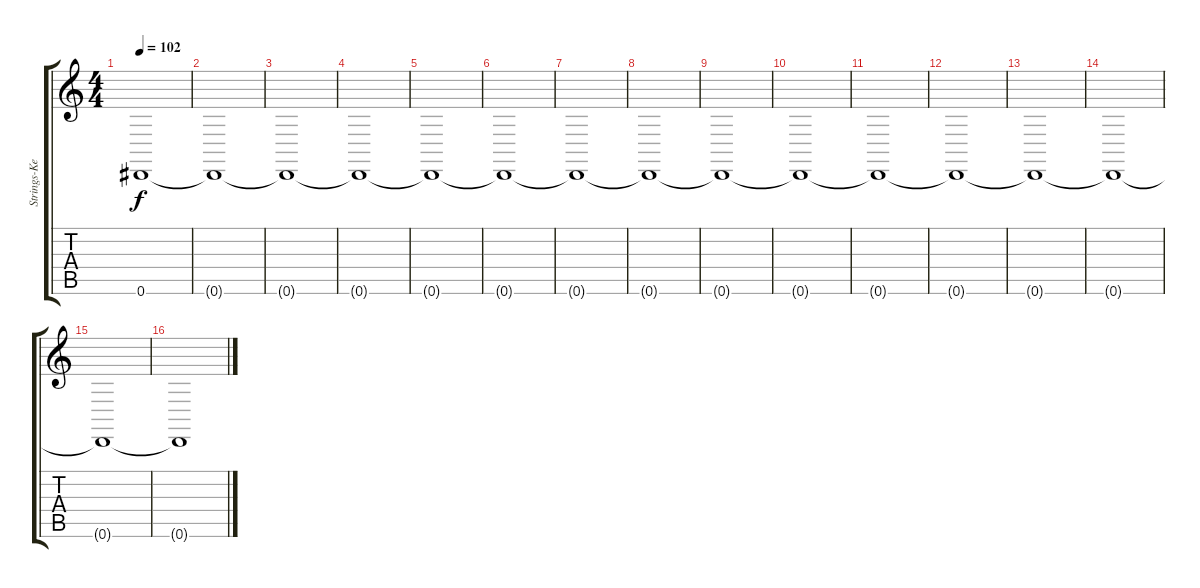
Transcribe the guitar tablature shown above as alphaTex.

\track ("Strings-Kevin Moore" "Strings-Ke") {instrument stringensemble1}
\staff {score tabs}
\tuning (Eb4 Bb3 Gb3 Db3 Ab2 Eb2) {hide}
\ts (4 4)
\tempo 102
\clef g2
\ks c
0.6{t}.1{dy f} |
0.6{t}.1 |
0.6{t}.1 |
0.6{t}.1 |
0.6{t}.1 |
0.6{t}.1 |
0.6{t}.1 |
0.6{t}.1 |
0.6{t}.1 |
0.6{t}.1 |
0.6{t}.1 |
0.6{t}.1 |
0.6{t}.1 |
0.6{t}.1 |
0.6{t}.1 |
0.6{t}.1
